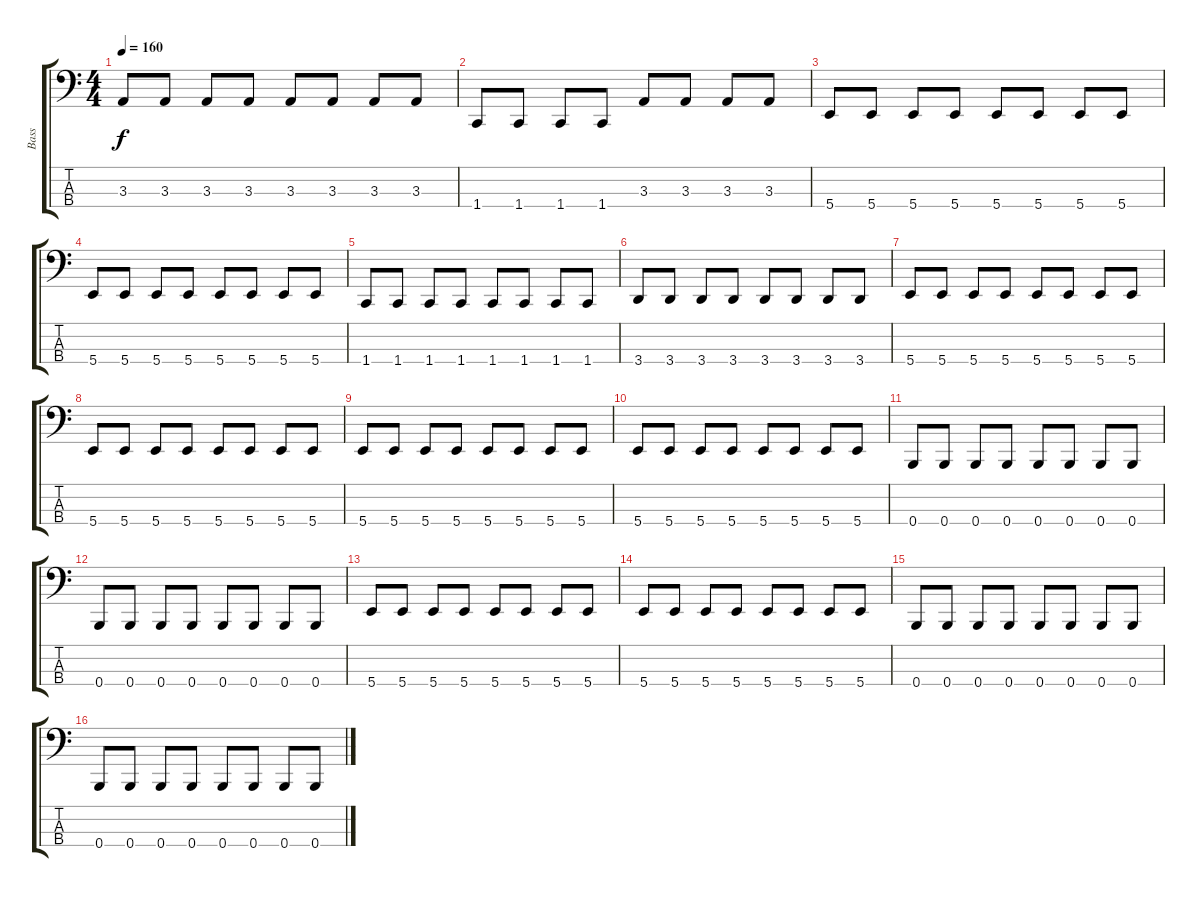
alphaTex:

\track ("Bass" "Bass") {instrument electricbassfinger}
\staff {score tabs}
\tuning (E2 B1 Gb1 B0) {hide}
\ts (4 4)
\tempo 160
\clef f4
\ks c
3.3.8{dy f} 3.3.8 3.3.8 3.3.8 3.3.8 3.3.8 3.3.8 3.3.8 |
1.4.8 1.4.8 1.4.8 1.4.8 3.3.8 3.3.8 3.3.8 3.3.8 |
5.4.8 5.4.8 5.4.8 5.4.8 5.4.8 5.4.8 5.4.8 5.4.8 |
5.4.8 5.4.8 5.4.8 5.4.8 5.4.8 5.4.8 5.4.8 5.4.8 |
1.4.8 1.4.8 1.4.8 1.4.8 1.4.8 1.4.8 1.4.8 1.4.8 |
3.4.8 3.4.8 3.4.8 3.4.8 3.4.8 3.4.8 3.4.8 3.4.8 |
5.4.8 5.4.8 5.4.8 5.4.8 5.4.8 5.4.8 5.4.8 5.4.8 |
5.4.8 5.4.8 5.4.8 5.4.8 5.4.8 5.4.8 5.4.8 5.4.8 |
5.4.8 5.4.8 5.4.8 5.4.8 5.4.8 5.4.8 5.4.8 5.4.8 |
5.4.8 5.4.8 5.4.8 5.4.8 5.4.8 5.4.8 5.4.8 5.4.8 |
0.4.8 0.4.8 0.4.8 0.4.8 0.4.8 0.4.8 0.4.8 0.4.8 |
0.4.8 0.4.8 0.4.8 0.4.8 0.4.8 0.4.8 0.4.8 0.4.8 |
5.4.8 5.4.8 5.4.8 5.4.8 5.4.8 5.4.8 5.4.8 5.4.8 |
5.4.8 5.4.8 5.4.8 5.4.8 5.4.8 5.4.8 5.4.8 5.4.8 |
0.4.8 0.4.8 0.4.8 0.4.8 0.4.8 0.4.8 0.4.8 0.4.8 |
0.4.8 0.4.8 0.4.8 0.4.8 0.4.8 0.4.8 0.4.8 0.4.8
